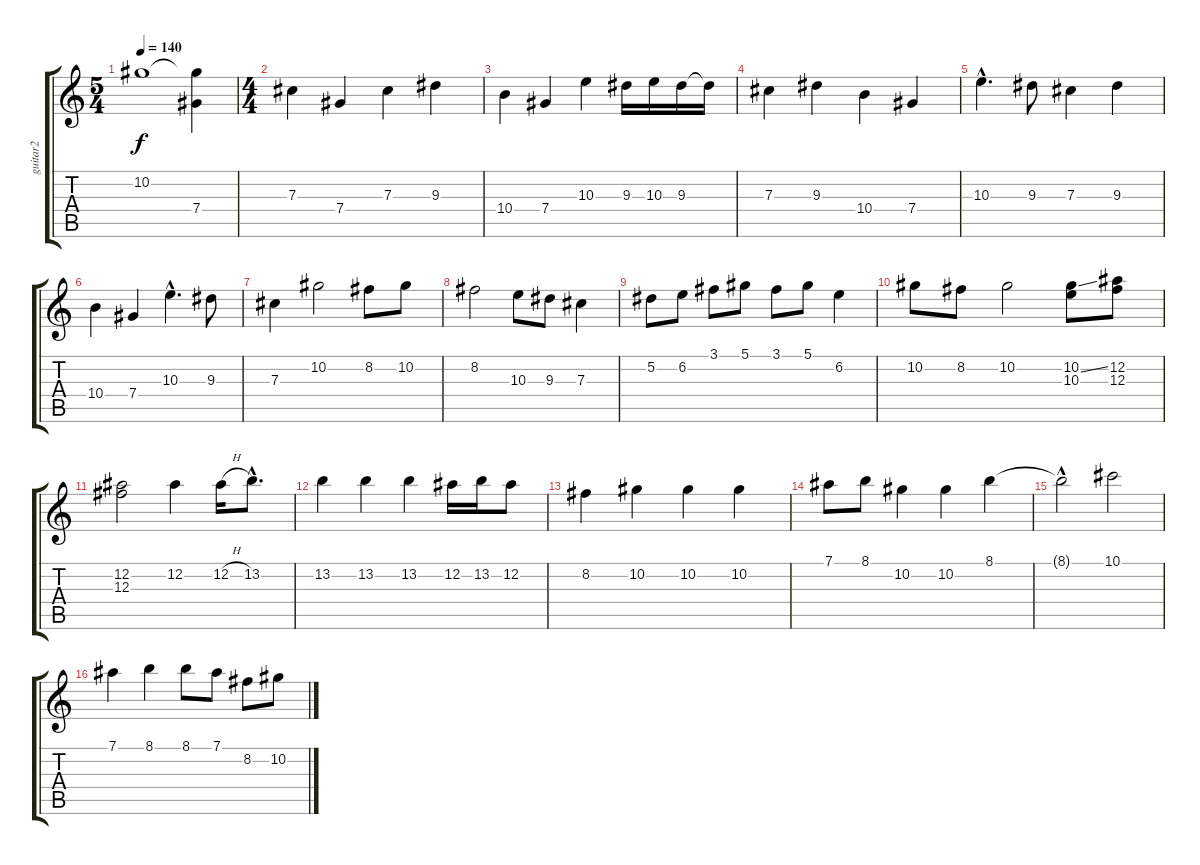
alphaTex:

\track ("guitar2" "guitar2") {instrument acousticguitarnylon}
\staff {score tabs}
\tuning (Eb4 Bb3 Gb3 Db3 Ab2 Eb2) {hide}
\ts (5 4)
\tempo 140
\clef g2
\ks c
10.2{t}.1{dy f} (10.2{t} 7.4).4 |
\ts (4 4)
7.3.4 7.4.4 7.3.4 9.3.4 |
10.4.4 7.4.4 10.3.4 9.3.16 10.3.16 9.3.16 9.3{t}.16 |
7.3.4 9.3.4 10.4.4 7.4.4 |
10.3{hac}.4{d} 9.3.8 7.3.4 9.3.4 |
10.4.4 7.4.4 10.3{hac}.4{d} 9.3.8 |
7.3.4 10.2.2 8.2.8 10.2.8 |
8.2.2 10.3.8 9.3.8 7.3.4 |
5.2.8 6.2.8 3.1.8 5.1.8 3.1.8 5.1.8 6.2.4 |
10.2.8 8.2.8 10.2.2 (10.2{ss} 10.3).8 (12.2 12.3).8 |
(12.2 12.3).2 12.2.4 12.2{h}.16 13.2{hac}.8{d} |
13.2.4 13.2.4 13.2.4 12.2.16 13.2.16 12.2.8 |
8.2.4 10.2.4 10.2.4 10.2.4 |
7.1.8 8.1.8 10.2.4 10.2.4 8.1.4 |
8.1{hac t}.2 10.1.2 |
7.1.4 8.1.4 8.1.8 7.1.8 8.2.8 10.2.8
